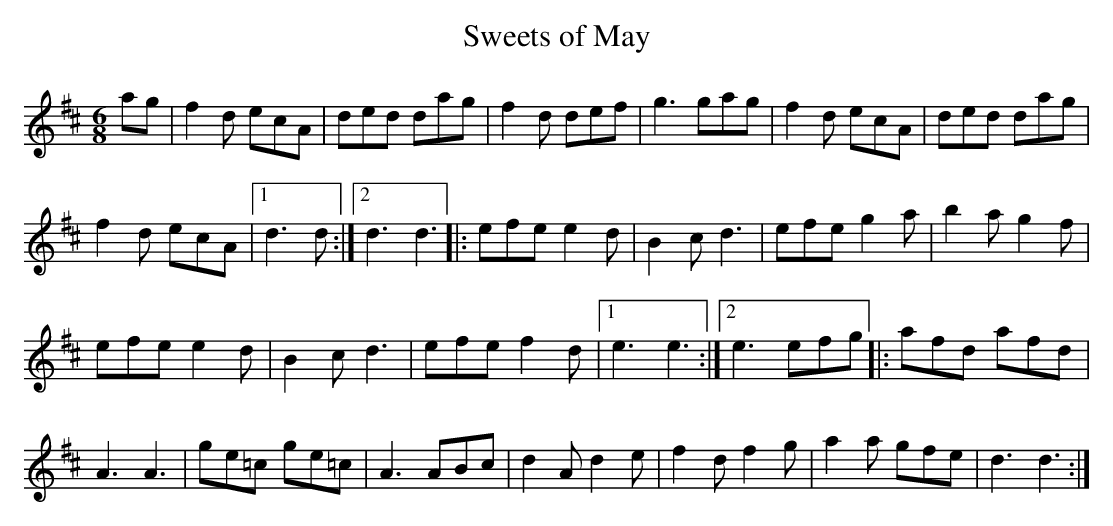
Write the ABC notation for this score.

X:1
T:Sweets of May
M:6/8
L:1/8
K:D
ag | f2d ecA | ded dag | f2d def | g3 gag | f2d ecA | ded dag |
f2d ecA |1 d3 d :|2 d3 d3 |: efe e2d | B2c d3 | efe g2a | b2a g2f |
efe e2d | B2c d3 | efe f2 d |1 e3 e3 :|2 e3 efg |: afd afd |
A3 A3 | ge=c ge=c | A3 ABc |d2A d2e | f2d f2g | a2a gfe | d3 d3 :|
